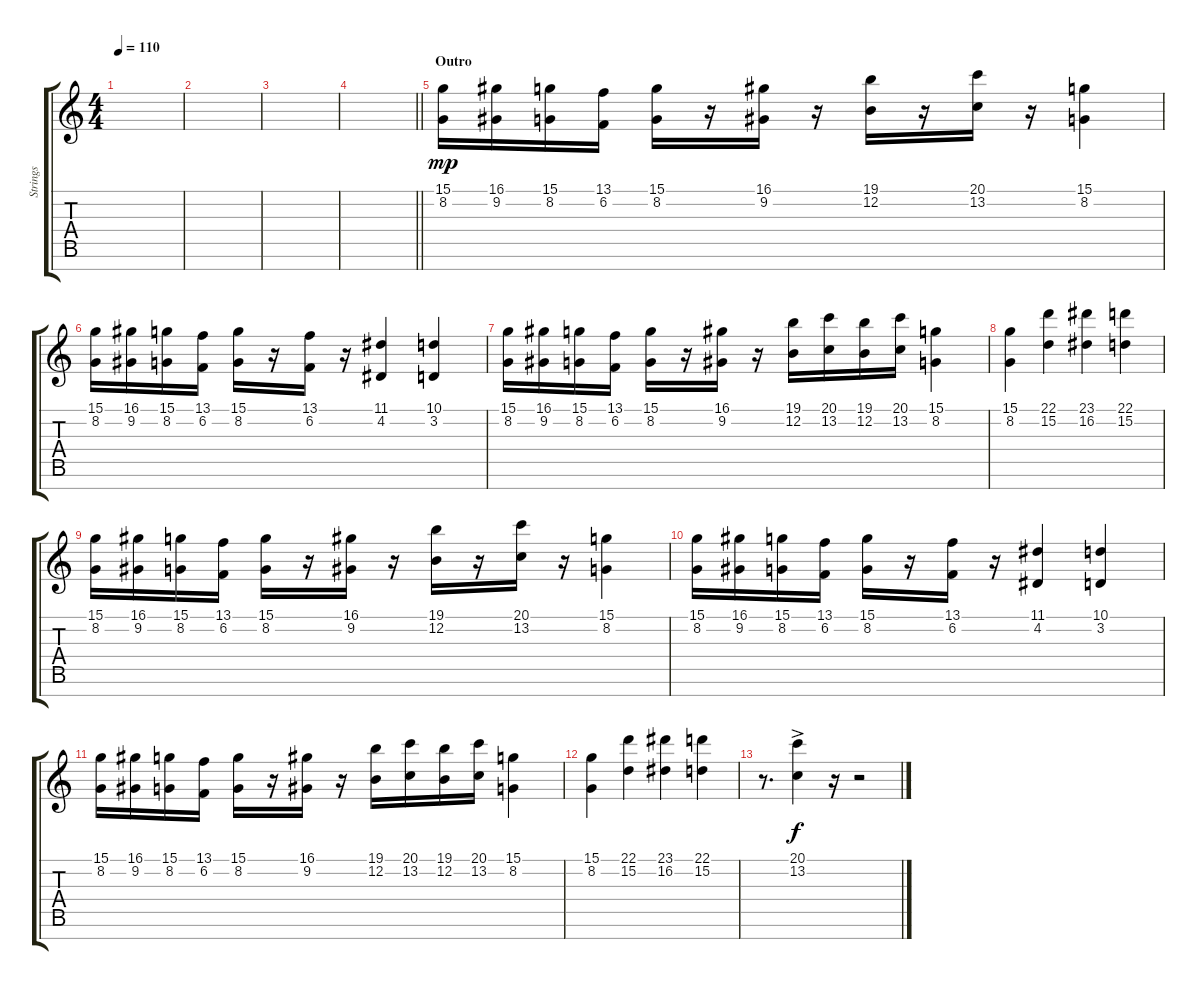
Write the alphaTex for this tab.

\track ("Strings" "Strings") {instrument stringensemble1}
\staff {score tabs}
\tuning (E4 B3 G3 D3 A2 E2 B1) {hide}
\ts (4 4)
\tempo 110
\clef g2
\ks c
|
|
|
\barLineRight lightlight
|
\section ("" "Outro")
(15.1 8.2).16{dy mp} (16.1 9.2).16 (15.1 8.2).16 (13.1 6.2).16 (15.1 8.2).16 r.16 (16.1 9.2).16 r.16 (19.1 12.2).16 r.16 (20.1 13.2).16 r.16 (15.1 8.2).4 |
(15.1 8.2).16 (16.1 9.2).16 (15.1 8.2).16 (13.1 6.2).16 (15.1 8.2).16 r.16 (13.1 6.2).16 r.16 (11.1 4.2).4 (10.1 3.2).4 |
(15.1 8.2).16 (16.1 9.2).16 (15.1 8.2).16 (13.1 6.2).16 (15.1 8.2).16 r.16 (16.1 9.2).16 r.16 (19.1 12.2).16 (20.1 13.2).16 (19.1 12.2).16 (20.1 13.2).16 (15.1 8.2).4 |
(15.1 8.2).4 (22.1 15.2).4 (23.1 16.2).4 (22.1 15.2).4 |
(15.1 8.2).16 (16.1 9.2).16 (15.1 8.2).16 (13.1 6.2).16 (15.1 8.2).16 r.16 (16.1 9.2).16 r.16 (19.1 12.2).16 r.16 (20.1 13.2).16 r.16 (15.1 8.2).4 |
(15.1 8.2).16 (16.1 9.2).16 (15.1 8.2).16 (13.1 6.2).16 (15.1 8.2).16 r.16 (13.1 6.2).16 r.16 (11.1 4.2).4 (10.1 3.2).4 |
(15.1 8.2).16 (16.1 9.2).16 (15.1 8.2).16 (13.1 6.2).16 (15.1 8.2).16 r.16 (16.1 9.2).16 r.16 (19.1 12.2).16 (20.1 13.2).16 (19.1 12.2).16 (20.1 13.2).16 (15.1 8.2).4 |
(15.1 8.2).4 (22.1 15.2).4 (23.1 16.2).4 (22.1 15.2).4 |
r.8{d} (20.1{ac} 13.2{ac}).4{dy f volume 4} r.16 r.2
